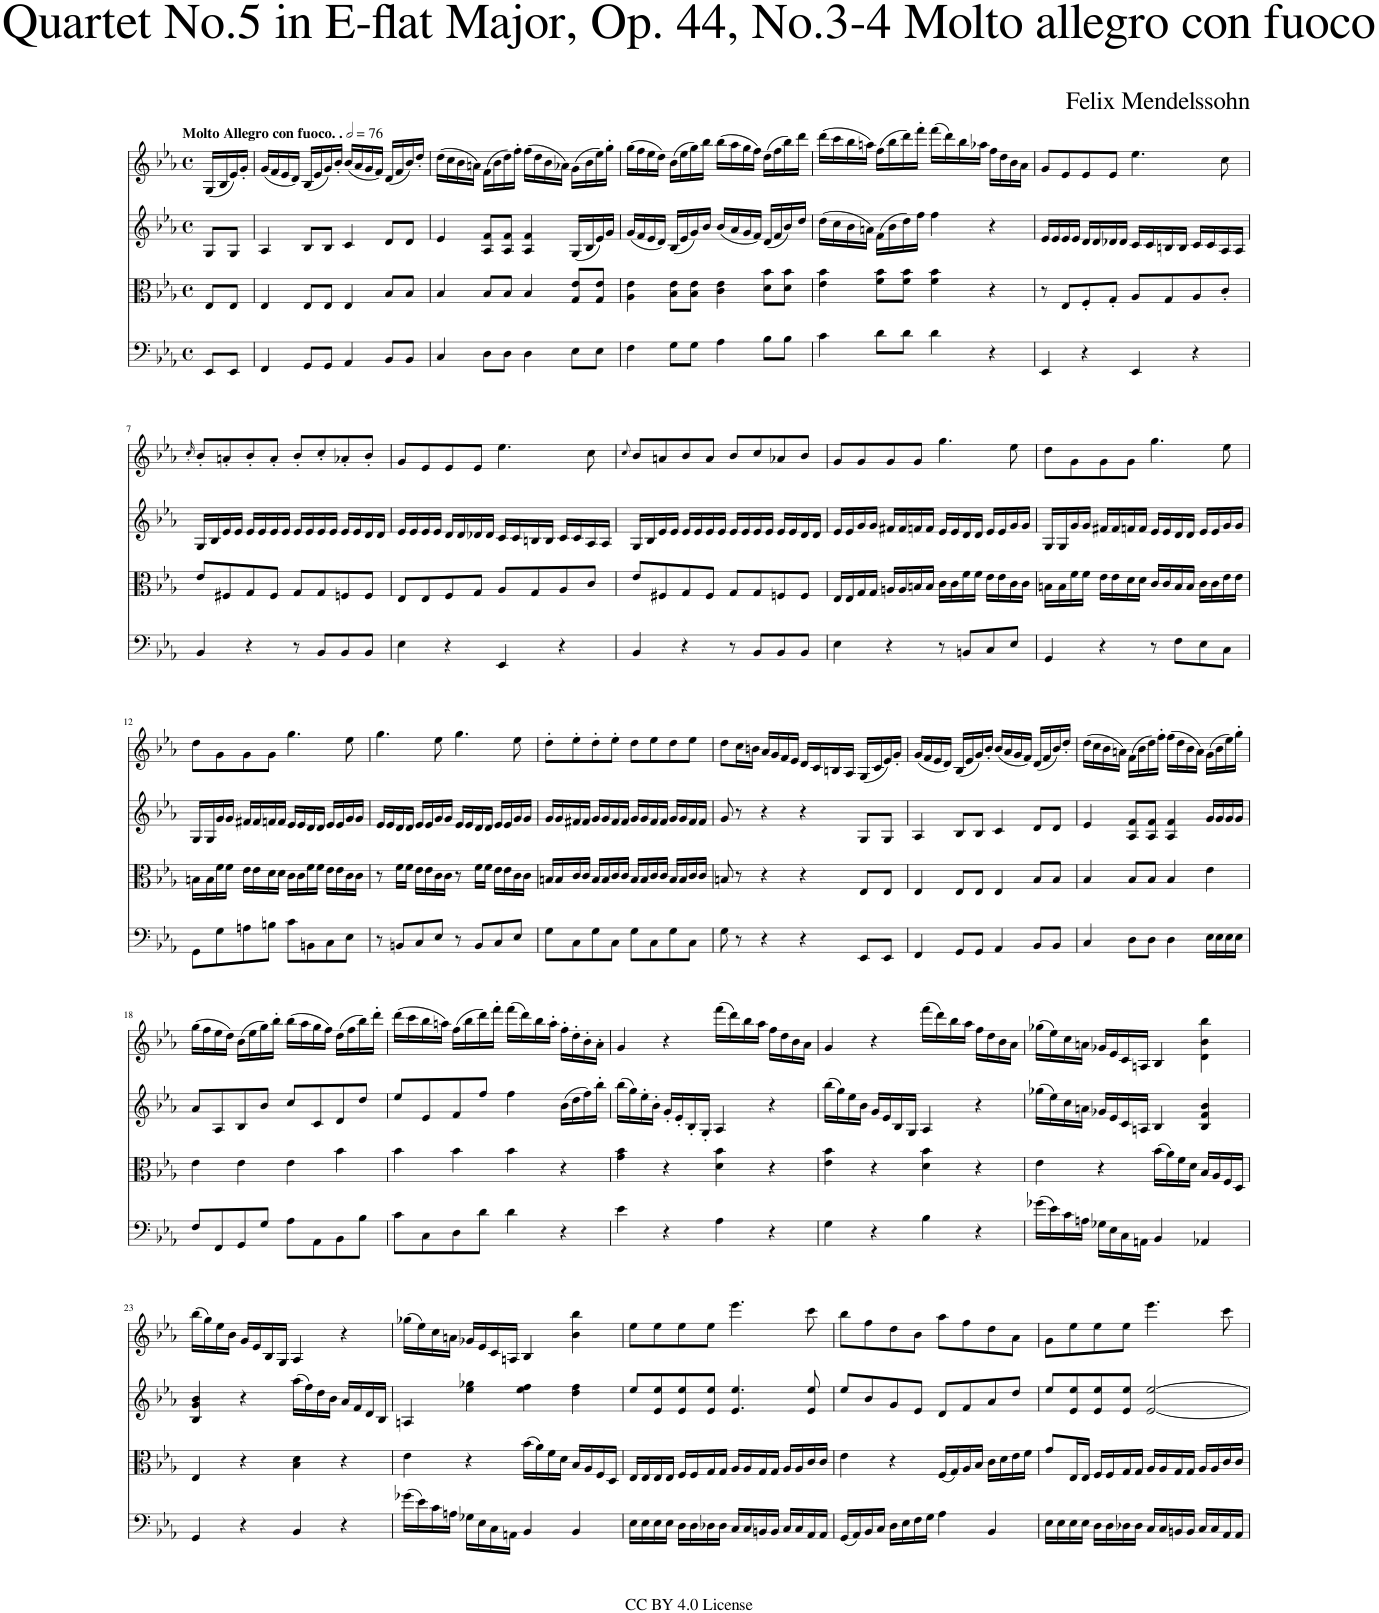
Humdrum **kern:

**kern	**kern	**kern	**kern
*part4	*part3	*part2	*part1
*staff4	*staff3	*staff2	*staff1
*I"Cello	*I"Viola	*I"Violin II	*I"Violin I
*	*I'Vla	*I'Vln	*I'Vln
*clefF4	*clefC3	*clefG2	*clefG2
*k[b-e-a-]	*k[b-e-a-]	*k[b-e-a-]	*k[b-e-a-]
*M4/4	*M4/4	*M4/4	*M4/4
*met(c)	*met(c)	*met(c)	*met(c)
*MM152	*MM152	*MM152	*MM152
=1	=1	=1	=1
!	!	!	!LO:TX:a:B:t=Molto Allegro con fuoco. .
8EE-/L	8E-/L	8G/L	(16G/LL
.	.	.	16B-/
8EE-/J	8E-/J	8G/J	16e-/)
.	.	.	16g'/JJ
=2	=2	=2	=2
4FF/	4E-/	4A-/	(16g/LL
.	.	.	16f/
.	.	.	16e-/
.	.	.	16d/JJ)
8GG/L	8E-/L	8B-/L	(16B-/LL
.	.	.	16e-/
8GG/J	8E-/J	8B-/J	16g/)
.	.	.	16b-'/JJ
4AA-/	4E-/	4c/	(16b-/LL
.	.	.	16a-/
.	.	.	16g/
.	.	.	16f/JJ)
8BB-/L	8B-/L	8d/L	(16d/LL
.	.	.	16f/
8BB-/J	8B-/J	8d/J	16b-/)
.	.	.	16dd'/JJ
=3	=3	=3	=3
4C/	4B-/	4e-/	(16dd\LL
.	.	.	16cc\
.	.	.	16b-\
.	.	.	16an\JJ)
8D\L	8B-/L	8A-/ 8f/L	(16f\LL
.	.	.	16b-\
8D\J	8B-/J	8A-/ 8f/J	16dd\)
.	.	.	16ff'\JJ
4D\	4B-/	4A-/ 4f/	(16ff\LL
.	.	.	16dd\
.	.	.	16b-\
.	.	.	16a-X\JJ)
8E-\L	8G/ 8e-/L	(16G/LL	(16g\LL
.	.	16B-/	16b-\
8E-\J	8G/ 8e-/J	16e-/)	16ee-\)
.	.	16g/JJ	16gg'\JJ
=4	=4	=4	=4
4F\	4A-\ 4e-\	(16g/LL	(16gg\LL
.	.	16f/	16ff\
.	.	16e-/	16ee-\
.	.	16d/JJ)	16dd\JJ)
8G\L	8B-\ 8e-\L	(16B-/LL	(16b-\LL
.	.	16e-/	16ee-\
8G\J	8B-\ 8e-\J	16g/)	16gg\)
.	.	16b-/JJ	16bb-\JJ
4A-\	4c\ 4e-\	(16b-/LL	(16bb-\LL
.	.	16a-/	16aa-\
.	.	16g/	16gg\
.	.	16f/JJ)	16ff\JJ)
8B-\L	8d\ 8b-\L	(16d/LL	(16dd\LL
.	.	16f/	16ff\
8B-\J	8d\ 8b-\J	16b-/)	16bb-\)
.	.	16dd/JJ	16ddd\JJ
=5	=5	=5	=5
4c\	4e-\ 4b-\	(16dd\LL	(16ddd\LL
.	.	16cc\	16ccc\
.	.	16b-\	16bb-\
.	.	16an\JJ)	16aan\JJ)
8d\L	8f\ 8b-\L	(16f\LL	(16ff\LL
.	.	16b-\	16bb-\
8d\J	8f\ 8b-\J	16dd\)	16ddd\)
.	.	16ff\JJ	16fff'\JJ
4d\	4f\ 4b-\	4ff\	(16fff\LL
.	.	.	16ddd\)
.	.	.	16bb-\
.	.	.	16aa-X\JJ
4r	4r	4r	16ff\LL
.	.	.	16dd\
.	.	.	16b-\
.	.	.	16a-\JJ
=6	=6	=6	=6
4EE-/	8r	16e-/LL	8g/L
.	.	16e-/	.
.	8E-/L	16e-/	8e-/
.	.	16e-/JJ	.
4r	8F'/	16d/LL	8e-/
.	.	16d/	.
.	8G'/J	16d-X/	8e-/J
.	.	16d-/JJ	.
4EE-/	8A-/L	16c/LL	4.ee-\
.	.	16c/	.
.	8G/	16Bn/	.
.	.	16B/JJ	.
4r	8A-/	16c/LL	.
.	.	16c/	.
.	8c'/J	16A-/	8cc\
.	.	16A-/JJ	.
!!LO:LB:g=z
=7	=7	=7	=7
.	.	.	16qcc'/
4BB-/	8e-/L	16G/LL	8b-'/L
.	.	16B-/	.
.	8F#X/	16e-/	8an'/
.	.	16e-/JJ	.
4r	8G/	16e-/LL	8b-'/
.	.	16e-/	.
.	8F#/J	16e-/	8a'/J
.	.	16e-/JJ	.
8r	8G/L	16e-/LL	8b-'/L
.	.	16e-/	.
8BB-/L	8G/	16e-/	8cc'/
.	.	16e-/JJ	.
8BB-/	8Fn/	16e-/LL	8a-X'/
.	.	16e-/	.
8BB-/J	8F/J	16d/	8b-'/J
.	.	16d/JJ	.
=8	=8	=8	=8
4E-\	8E-/L	16e-/LL	8g/L
.	.	16e-/	.
.	8E-/	16e-/	8e-/
.	.	16e-/JJ	.
4r	8F/	16d/LL	8e-/
.	.	16d/	.
.	8G/J	16d-X/	8e-/J
.	.	16d-/JJ	.
4EE-/	8A-/L	16c/LL	4.ee-\
.	.	16c/	.
.	8G/	16Bn/	.
.	.	16B/JJ	.
4r	8A-/	16c/LL	.
.	.	16c/	.
.	8c/J	16A-/	8cc\
.	.	16A-/JJ	.
=9	=9	=9	=9
.	.	.	8qcc/
4BB-/	8e-/L	16G/LL	8b-/L
.	.	16B-/	.
.	8F#X/	16e-/	8an/
.	.	16e-/JJ	.
4r	8G/	16e-/LL	8b-/
.	.	16e-/	.
.	8F#/J	16e-/	8a/J
.	.	16e-/JJ	.
8r	8G/L	16e-/LL	8b-/L
.	.	16e-/	.
8BB-/L	8G/	16e-/	8cc/
.	.	16e-/JJ	.
8BB-/	8Fn/	16e-/LL	8a-X/
.	.	16e-/	.
8BB-/J	8F/J	16d/	8b-/J
.	.	16d/JJ	.
=10	=10	=10	=10
4E-\	16E-/LL	16e-/LL	8g/L
.	16E-/	16e-/	.
.	16G/	16g/	8g/
.	16G/JJ	16g/JJ	.
4r	16An/LL	16f#X/LL	8g/
.	16A/	16f#/	.
.	16Bn/	16fn/	8g/J
.	16B/JJ	16f/JJ	.
8r	16c\LL	16e-/LL	4.gg\
.	16c\	16e-/	.
8BBn/L	16f\	16d/	.
.	16f\JJ	16d/JJ	.
8C/	16e-\LL	16e-/LL	.
.	16e-\	16e-/	.
8E-/J	16c\	16g/	8ee-\
.	16c\JJ	16g/JJ	.
=11	=11	=11	=11
4GG/	16Bn\LL	16G/LL	8dd\L
.	16B\	16G/	.
.	16f\	16g/	8g\
.	16f\JJ	16g/JJ	.
4r	16e-\LL	16f#X/LL	8g\
.	16e-\	16f#/	.
.	16d\	16fn/	8g\J
.	16d\JJ	16f/JJ	.
8r	16c/LL	16e-/LL	4.gg\
.	16c/	16e-/	.
8F\L	16B/	16d/	.
.	16B/JJ	16d/JJ	.
8E-\	16c\LL	16e-/LL	.
.	16c\	16e-/	.
8C\J	16e-\	16g/	8ee-\
.	16e-\JJ	16g/JJ	.
!!LO:LB:g=z
=12	=12	=12	=12
8GG\L	16Bn\LL	16G/LL	8dd\L
.	16B\	16G/	.
8G\	16f\	16g/	8g\
.	16f\JJ	16g/JJ	.
8An\	16e-\LL	16f#X/LL	8g\
.	16e-\	16f#/	.
8Bn\J	16d\	16fn/	8g\J
.	16d\JJ	16f/JJ	.
8c\L	16c\LL	16e-/LL	4.gg\
.	16c\	16e-/	.
8BBn\	16f\	16d/	.
.	16f\JJ	16d/JJ	.
8C\	16e-\LL	16e-/LL	.
.	16e-\	16e-/	.
8E-\J	16c\	16g/	8ee-\
.	16c\JJ	16g/JJ	.
=13	=13	=13	=13
8r	8r	16e-/LL	4.gg\
.	.	16e-/	.
8BBn/L	16f\LL	16d/	.
.	16f\JJ	16d/JJ	.
8C/	16e-\LL	16e-/LL	.
.	16e-\	16e-/	.
8E-/J	16c\	16g/	8ee-\
.	16c\JJ	16g/JJ	.
8r	8r	16e-/LL	4.gg\
.	.	16e-/	.
8BB/L	16f\LL	16d/	.
.	16f\JJ	16d/JJ	.
8C/	16e-\LL	16e-/LL	.
.	16e-\	16e-/	.
8E-/J	16c\	16g/	8ee-\
.	16c\JJ	16g/JJ	.
=14	=14	=14	=14
8G\L	16Bn/LL	16g/LL	8dd'\L
.	16B/	16g/	.
8C\	16c/	16f#X/	8ee-'\
.	16c/JJ	16f#/JJ	.
8G\	16B/LL	16g/LL	8dd'\
.	16B/	16g/	.
8C\J	16c/	16f#/	8ee-'\J
.	16c/JJ	16f#/JJ	.
8G\L	16B/LL	16g/LL	8dd\L
.	16B/	16g/	.
8C\	16c/	16f#/	8ee-\
.	16c/JJ	16f#/JJ	.
8G\	16B/LL	16g/LL	8dd\
.	16B/	16g/	.
8C\J	16c/	16f#/	8ee-\J
.	16c/JJ	16f#/JJ	.
=15	=15	=15	=15
8G\	8Bn/	8g/	8dd\L
8r	8r	8r	16cc\L
.	.	.	16bn\JJ
4r	4r	4r	16a-/LL
.	.	.	16g/
.	.	.	16f/
.	.	.	16e-/JJ
4r	4r	4r	16d/LL
.	.	.	16c/
.	.	.	16Bn/
.	.	.	16A-/JJ
8EE-/L	8E-/L	8G/L	(16G/LL
.	.	.	16c/
8EE-/J	8E-/J	8G/J	16e-/)
.	.	.	16g'/JJ
=16	=16	=16	=16
4FF/	4E-/	4A-/	(16g/LL
.	.	.	16f/
.	.	.	16e-/
.	.	.	16d/JJ)
8GG/L	8E-/L	8B-/L	(16B-/LL
.	.	.	16e-/
8GG/J	8E-/J	8B-/J	16g/)
.	.	.	16b-'/JJ
4AA-/	4E-/	4c/	(16b-/LL
.	.	.	16a-/
.	.	.	16g/
.	.	.	16f/JJ)
8BB-/L	8B-/L	8d/L	(16d/LL
.	.	.	16f/
8BB-/J	8B-/J	8d/J	16b-/)
.	.	.	16dd'/JJ
=17	=17	=17	=17
4C/	4B-/	4e-/	(16dd\LL
.	.	.	16cc\
.	.	.	16b-\
.	.	.	16an\JJ)
8D\L	8B-/L	8A-/ 8f/L	(16f\LL
.	.	.	16b-\
8D\J	8B-/J	8A-/ 8f/J	16dd\)
.	.	.	16ff'\JJ
4D\	4B-/	4A-/ 4f/	(16ff\LL
.	.	.	16dd\
.	.	.	16b-\
.	.	.	16a\JJ)
16E-\LL	4e-\	16g/LL	(16g\LL
16E-\	.	16g/	16b-\
16E-\	.	16g/	16ee-\)
16E-\JJ	.	16g/JJ	16gg'\JJ
!!LO:LB:g=z
=18	=18	=18	=18
8F/L	4e-\	8a-/L	(16gg\LL
.	.	.	16ff\
8FF/	.	8A-/	16ee-\
.	.	.	16dd\JJ)
8GG/	4e-\	8B-/	(16b-\LL
.	.	.	16ee-\
8G/J	.	8b-/J	16gg\)
.	.	.	16bb-'\JJ
8A-\L	4e-\	8cc/L	(16bb-\LL
.	.	.	16aa-\
8AA-\	.	8c/	16gg\
.	.	.	16ff\JJ)
8BB-\	4b-\	8d/	(16dd\LL
.	.	.	16ff\
8B-\J	.	8dd/J	16bb-\)
.	.	.	16ddd'\JJ
=19	=19	=19	=19
8c\L	4b-\	8ee-/L	(16ddd\LL
.	.	.	16ccc\
8C\	.	8e-/	16bb-\
.	.	.	16aan\JJ)
8D\	4b-\	8f/	(16ff\LL
.	.	.	16bb-\
8d\J	.	8ff/J	16ddd\)
.	.	.	16fff'\JJ
4d\	4b-\	4ff\	(16fff\LL
.	.	.	16ddd\)
.	.	.	16bb-\
.	.	.	16aa'\JJ
4r	4r	(16b-\LL	16ff'\LL
.	.	16dd\	16dd'\
.	.	16ff\)	16b-'\
.	.	16bb-'\JJ	16a-'\JJ
=20	=20	=20	=20
4e-\	4g\ 4b-\	(16bb-\LL	4g/
.	.	16gg\)	.
.	.	16ee-'\	.
.	.	16b-'\JJ	.
4r	4r	16g'/LL	4r
.	.	16e-'/	.
.	.	16B-'/	.
.	.	16G'/JJ	.
4A-\	4d\ 4b-\	4A-/	(16fff\LL
.	.	.	16ddd\)
.	.	.	16bb-\
.	.	.	16aa-\JJ
4r	4r	4r	16ff\LL
.	.	.	16dd\
.	.	.	16b-\
.	.	.	16a-\JJ
=21	=21	=21	=21
4G\	4e-\ 4b-\	(16bb-\LL	4g/
.	.	16gg\)	.
.	.	16ee-\	.
.	.	16b-\JJ	.
4r	4r	16g/LL	4r
.	.	16e-/	.
.	.	16B-/	.
.	.	16G/JJ	.
4B-\	4d\ 4b-\	4A-/	(16fff\LL
.	.	.	16ddd\)
.	.	.	16bb-\
.	.	.	16aa-\JJ
4r	4r	4r	16ff\LL
.	.	.	16dd\
.	.	.	16b-\
.	.	.	16a-\JJ
=22	=22	=22	=22
(16g-X\LL	4e-\	(16gg-X\LL	(16gg-X\LL
16e-\)	.	16ee-\)	16ee-\)
16c\	.	16cc\	16cc\
16An\JJ	.	16an\JJ	16an\JJ
16G-X\LL	4r	16g-X/LL	16g-X/LL
16E-\	.	16e-/	16e-/
16C\	.	16c/	16c/
16AAn\JJ	.	16An/JJ	16An/JJ
4BB-/	(16b-\LL	4B-/	4B-/
.	16a-\)	.	.
.	16f\	.	.
.	16d\JJ	.	.
4AA-X/	16B-/LL	4B-/ 4f/ 4b-/	4d\ 4b-\ 4bb-\
.	16A-/	.	.
.	16F/	.	.
.	16D/JJ	.	.
!!LO:LB:g=z
=23	=23	=23	=23
4GG/	4E-/	4B-/ 4g/ 4b-/	(16bb-\LL
.	.	.	16gg\)
.	.	.	16ee-\
.	.	.	16b-\JJ
4r	4r	4r	16g/LL
.	.	.	16e-/
.	.	.	16B-/
.	.	.	16G/JJ
4BB-/	4B-\ 4d\	(16aa-\LL	4A-/
.	.	16ff\)	.
.	.	16dd\	.
.	.	16b-\JJ	.
4r	4r	16a-/LL	4r
.	.	16f/	.
.	.	16d/	.
.	.	16B-/JJ	.
=24	=24	=24	=24
(16g-X\LL	4e-\	4An/	(16gg-X\LL
16e-\)	.	.	16ee-\)
16c\	.	.	16cc\
16An\JJ	.	.	16an\JJ
16G-X\LL	4r	4ee-\ 4gg-X\	16g-X/LL
16E-\	.	.	16e-/
16C\	.	.	16c/
16AAn\JJ	.	.	16An/JJ
4BB-/	(16b-\LL	4ee-\ 4ff\	4B-/
.	16a-\)	.	.
.	16f\	.	.
.	16d\JJ	.	.
4BB-/	16B-/LL	4dd\ 4ff\	4b-\ 4bb-\
.	16A-/	.	.
.	16F/	.	.
.	16D/JJ	.	.
=25	=25	=25	=25
16E-\LL	16E-/LL	8ee-/L	8ee-\L
16E-\	16E-/	.	.
16E-\	16E-/	8e-/ 8ee-/	8ee-\
16E-\JJ	16E-/JJ	.	.
16D\LL	16F/LL	8e-/ 8ee-/	8ee-\
16D\	16F/	.	.
16D-X\	16G/	8e-/ 8ee-/J	8ee-\J
16D-\JJ	16G/JJ	.	.
16C/LL	16A-/LL	4.e-/ 4.ee-/	4.eee-\
16C/	16A-/	.	.
16BBn/	16G/	.	.
16BB/JJ	16G/JJ	.	.
16C/LL	16A-/LL	.	.
16C/	16A-/	.	.
16AA-/	16c/	8e-/ 8ee-/	8ccc\
16AA-/JJ	16c/JJ	.	.
=26	=26	=26	=26
(16GG/LL	4e-\	8ee-/L	8bb-\L
16AA-/)	.	.	.
16BB-/	.	8b-/	8ff\
16C/JJ	.	.	.
16D\LL	4r	8g/	8dd\
16E-\	.	.	.
16F\	.	8e-/J	8b-\J
16G\JJ	.	.	.
4A-\	(16F/LL	8d/L	8aa-\L
.	16G/)	.	.
.	16A-/	8f/	8ff\
.	16B-/JJ	.	.
4BB-/	16c\LL	8a-/	8dd\
.	16d\	.	.
.	16e-\	8dd/J	8a-\J
.	16f\JJ	.	.
=27	=27	=27	=27
16E-\LL	8g/L	8ee-/L	8g\L
16E-\	.	.	.
16E-\	16E-/L	8e-/ 8ee-/	8ee-\
16E-\JJ	16E-/JJ	.	.
16D\LL	16F/LL	8e-/ 8ee-/	8ee-\
16D\	16F/	.	.
16D-X\	16G/	8e-/ 8ee-/J	8ee-\J
16D-\JJ	16G/JJ	.	.
16C/LL	16A-/LL	[2e-/ [2ee-/	4.eee-\
16C/	16A-/	.	.
16BBn/	16G/	.	.
16BB/JJ	16G/JJ	.	.
16C/LL	16A-/LL	.	.
16C/	16A-/	.	.
16AA-/	16c/	.	8ccc\
16AA-/JJ	16c/JJ	.	.
=	=	=	=
*-	*-	*-	*-
